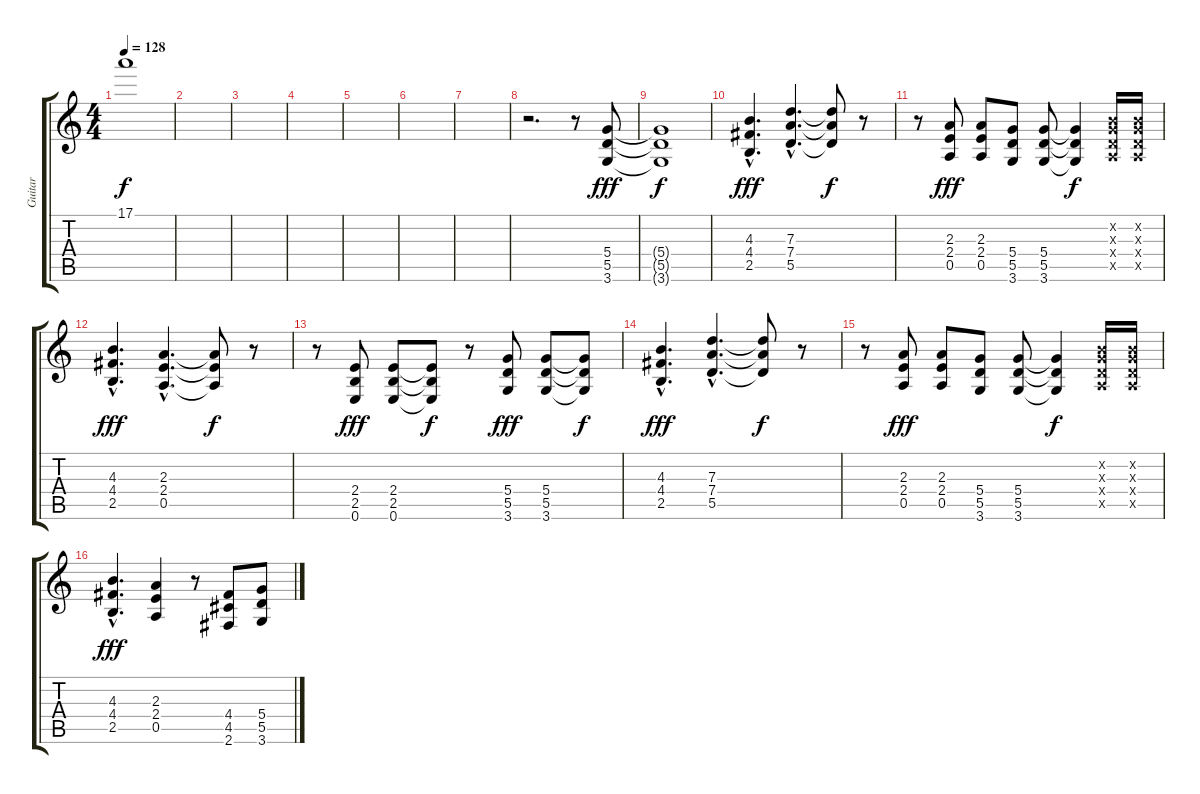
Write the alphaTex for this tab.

\track ("Guitar" "Guitar") {instrument distortionguitar}
\staff {score tabs}
\tuning (E4 B3 G3 D3 A2 E2) {hide}
\ts (4 4)
\tempo 128
\clef g2
\ks c
17.1{t}.1{dy f} |
|
|
|
|
|
|
r.2{d} r.8 (5.4 5.5 3.6).8{dy fff} |
(5.4{t} 5.5{t} 3.6{t}).1{dy f} |
(4.3{hac} 4.4{hac} 2.5{hac}).4{d dy fff} (7.3{hac} 7.4{hac} 5.5{hac}).4{d} (7.3{t} 7.4{t} 5.5{t}).8{dy f} r.8 |
r.8 (2.3 2.4 0.5).8{dy fff} (2.3 2.4 0.5).8 (5.4 5.5 3.6).8 (5.4 5.5 3.6).8 (5.4{t} 5.5{t} 3.6{t}).4{dy f} (0.2{x} 0.3{x} 0.4{x} 0.5{x}).16 (0.2{x} 0.3{x} 0.4{x} 0.5{x}).16 |
(4.3{hac} 4.4{hac} 2.5{hac}).4{d dy fff} (2.3{hac} 2.4{hac} 0.5{hac}).4{d} (2.3{t} 2.4{t} 0.5{t}).8{dy f} r.8 |
r.8 (2.4 2.5 0.6).8{dy fff} (2.4 2.5 0.6).8 (2.4{t} 2.5{t} 0.6{t}).8{dy f} r.8 (5.4 5.5 3.6).8{dy fff} (5.4 5.5 3.6).8 (5.4{t} 5.5{t} 3.6{t}).8{dy f} |
(4.3{hac} 4.4{hac} 2.5{hac}).4{d dy fff} (7.3{hac} 7.4{hac} 5.5{hac}).4{d} (7.3{t} 7.4{t} 5.5{t}).8{dy f} r.8 |
r.8 (2.3 2.4 0.5).8{dy fff} (2.3 2.4 0.5).8 (5.4 5.5 3.6).8 (5.4 5.5 3.6).8 (5.4{t} 5.5{t} 3.6{t}).4{dy f} (0.2{x} 0.3{x} 0.4{x} 0.5{x}).16 (0.2{x} 0.3{x} 0.4{x} 0.5{x}).16 |
(4.3{hac} 4.4{hac} 2.5{hac}).4{d dy fff} (2.3 2.4 0.5).4 r.8 (4.4 4.5 2.6).8 (5.4 5.5 3.6).8
